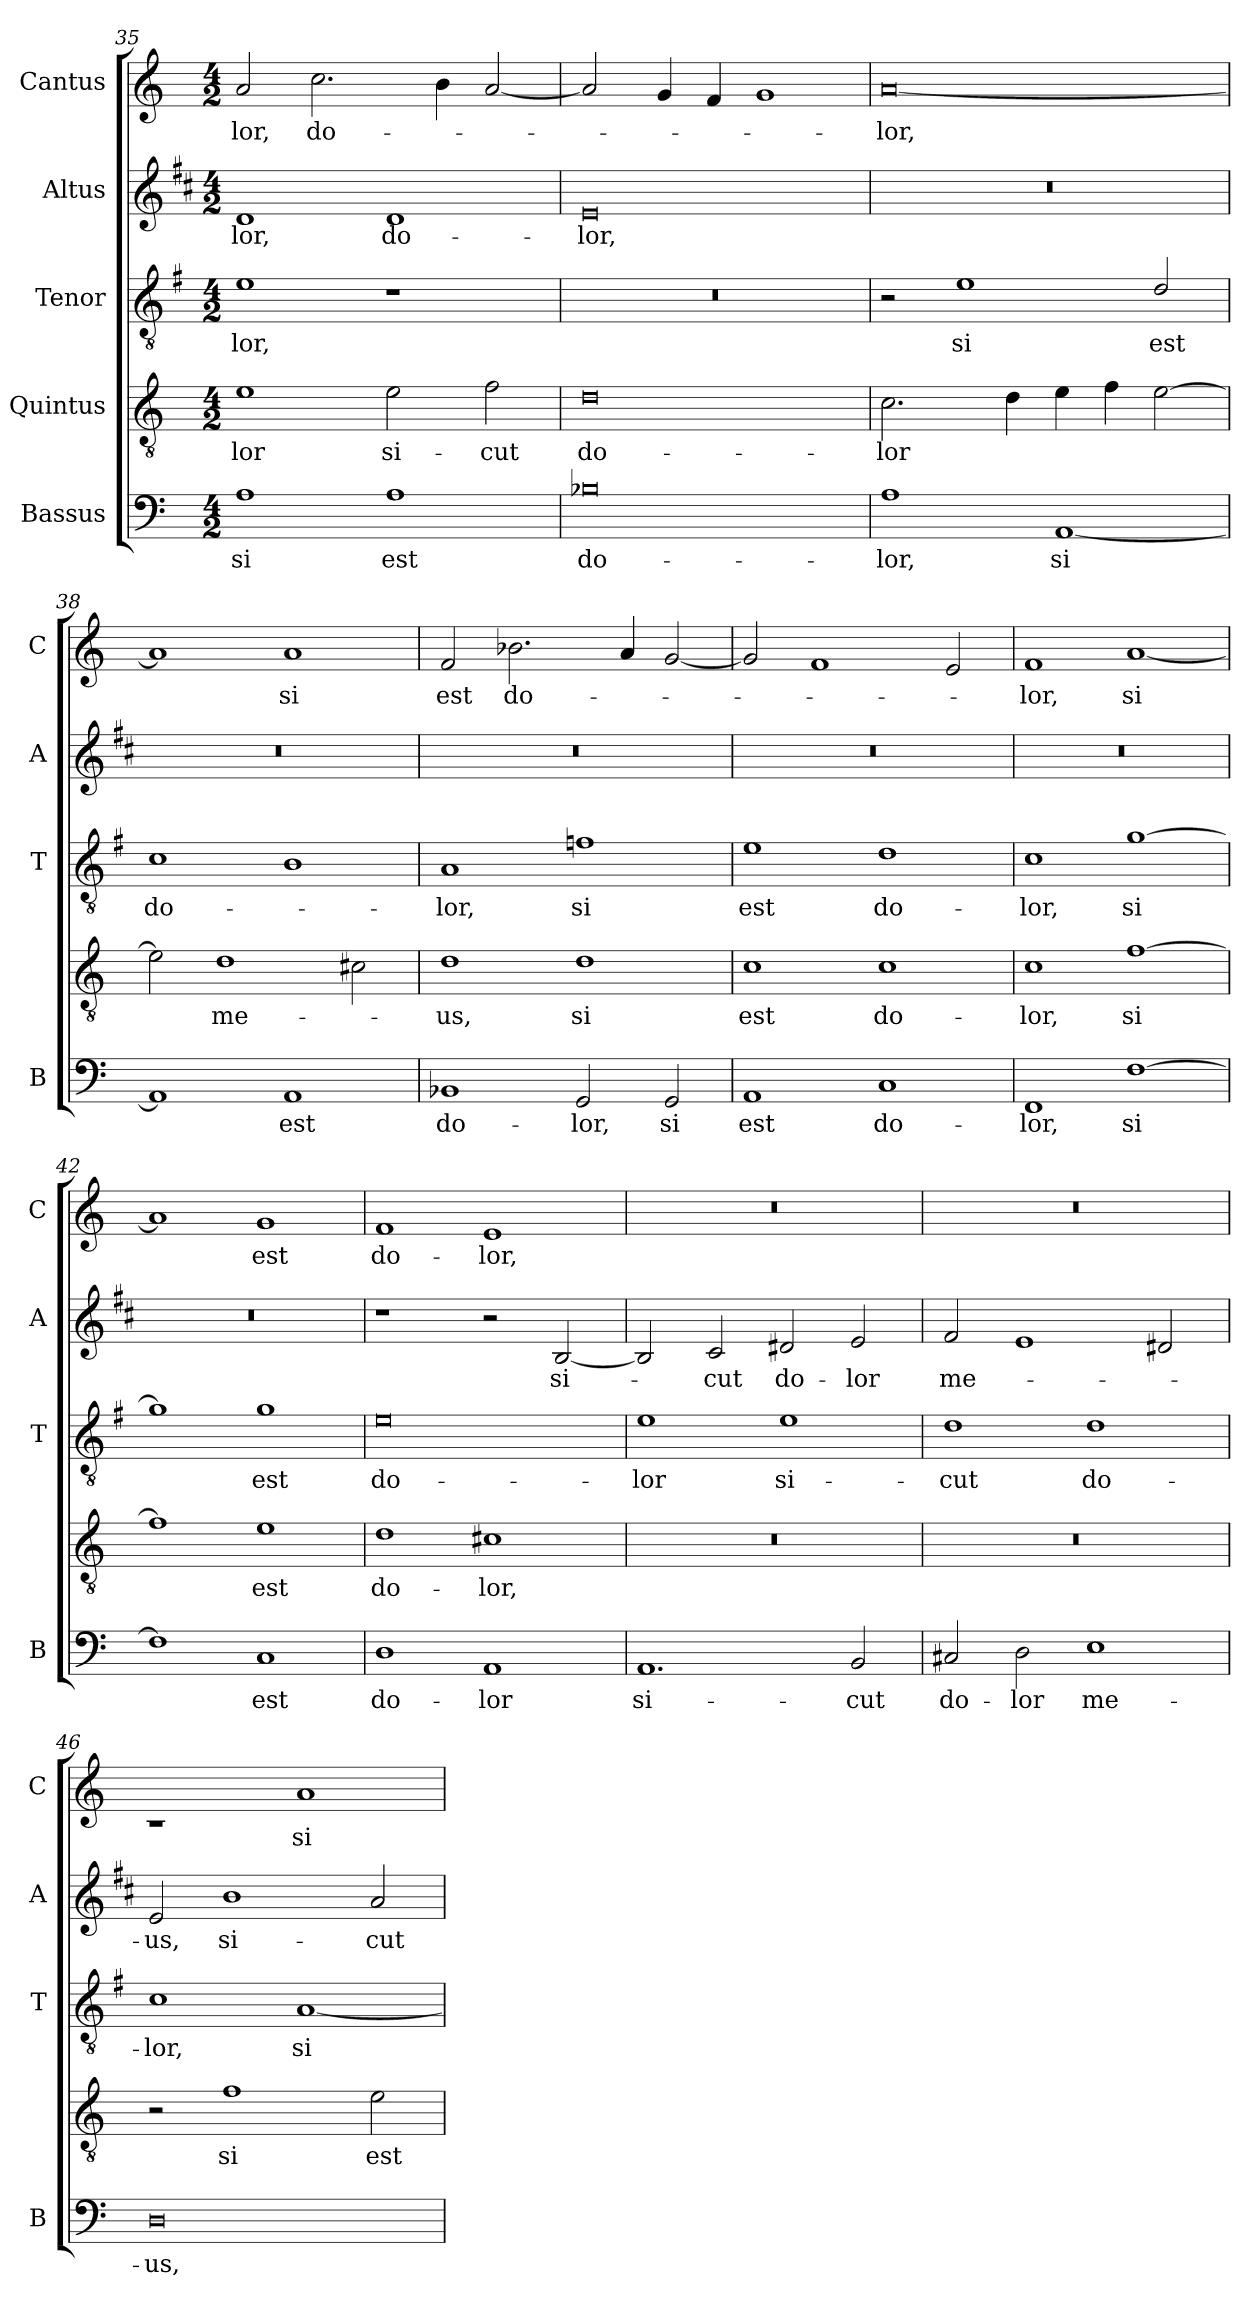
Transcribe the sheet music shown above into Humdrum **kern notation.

**kern	**text	**kern	**text	**kern	**text	**kern	**text	**kern	**text
*part5	*part5	*part4	*part4	*part3	*part3	*part2	*part2	*part1	*part1
*staff5	*staff5	*staff4	*staff4	*staff3	*staff3	*staff2	*staff2	*staff1	*staff1
*I"Bassus	*	*I"Quintus	*	*I"Tenor	*	*I"Altus	*	*I"Cantus	*
*I'B	*	*	*	*I'T	*	*I'A	*	*I'C	*
*clefF4	*	*clefGv2	*	*clefGv2	*	*clefG2	*	*clefG2	*
*	*	*	*	*ITrd4c7	*	*ITrd1c2	*	*	*
*k[]	*	*k[]	*	*k[]	*	*k[]	*	*k[]	*
*C:	*	*C:	*	*C:	*	*C:	*	*C:	*
*M4/2	*	*M4/2	*	*M4/2	*	*M4/2	*	*M4/2	*
=35	=35	=35	=35	=35	=35	=35	=35	=35	=35
!	!LO:LY:b	!	!LO:LY:b	!	!LO:LY:b	!	!LO:LY:b	!	!LO:LY:b
1A	si	1e	-lor	1A	-lor,	1c	-lor,	2a/	-lor,
!	!	!	!	!	!	!	!	!	!LO:LY:b
.	.	.	.	.	.	.	.	2.cc\	do-
!	!LO:LY:b	!	!LO:LY:b	!	!	!	!LO:LY:b	!	!
1A	est	2e\	si-	1r	.	1c	do-	.	.
.	.	.	.	.	.	.	.	4b\	.
!	!	!	!LO:LY:b	!	!	!	!	!	!
.	.	2f\	-cut	.	.	.	.	[2a/	.
=36	=36	=36	=36	=36	=36	=36	=36	=36	=36
!	!LO:LY:b	!	!LO:LY:b	!	!	!	!LO:LY:b	!	!
0B-X	do-	0d	do-	0r	.	0d	-lor,	2a/]	.
.	.	.	.	.	.	.	.	4g/	.
.	.	.	.	.	.	.	.	4f/	.
.	.	.	.	.	.	.	.	1g	.
=37	=37	=37	=37	=37	=37	=37	=37	=37	=37
!	!LO:LY:b	!	!LO:LY:b	!	!	!	!	!	!LO:LY:b
1A	-lor,	2.c\	-lor	2r	.	0r	.	[0a	-lor,
!	!	!	!	!	!LO:LY:b	!	!	!	!
.	.	.	.	1A	si	.	.	.	.
.	.	4d\	.	.	.	.	.	.	.
!	!LO:LY:b	!	!	!	!	!	!	!	!
[1AA	si	4e\	.	.	.	.	.	.	.
.	.	4f\	.	.	.	.	.	.	.
!	!	!	!	!	!LO:LY:b	!	!	!	!
.	.	[2e\	.	2G/	est	.	.	.	.
=38	=38	=38	=38	=38	=38	=38	=38	=38	=38
!	!	!	!	!	!LO:LY:b	!	!	!	!
1AA]	.	2e\]	.	1F	do-	0r	.	1a]	.
!	!	!	!LO:LY:b	!	!	!	!	!	!
.	.	1d	me-	.	.	.	.	.	.
!	!LO:LY:b	!	!	!	!	!	!	!	!LO:LY:b
1AA	est	.	.	1E	.	.	.	1a	si
.	.	2c#X\	.	.	.	.	.	.	.
=39	=39	=39	=39	=39	=39	=39	=39	=39	=39
!	!LO:LY:b	!	!LO:LY:b	!	!LO:LY:b	!	!	!	!LO:LY:b
1BB-X	do-	1d	-us,	1D	-lor,	0r	.	2f/	est
!	!	!	!	!	!	!	!	!	!LO:LY:b
.	.	.	.	.	.	.	.	2.b-X\	do-
!	!LO:LY:b	!	!LO:LY:b	!	!LO:LY:b	!	!	!	!
2GG/	-lor,	1d	si	1B-X	si	.	.	.	.
.	.	.	.	.	.	.	.	4a/	.
!	!LO:LY:b	!	!	!	!	!	!	!	!
2GG/	si	.	.	.	.	.	.	[2g/	.
=40	=40	=40	=40	=40	=40	=40	=40	=40	=40
!	!LO:LY:b	!	!LO:LY:b	!	!LO:LY:b	!	!	!	!
1AA	est	1c	est	1A	est	0r	.	2g/]	.
.	.	.	.	.	.	.	.	1f	.
!	!LO:LY:b	!	!LO:LY:b	!	!LO:LY:b	!	!	!	!
1C	do-	1c	do-	1G	do-	.	.	.	.
.	.	.	.	.	.	.	.	2e/	.
!!LO:LB:g=z
=41	=41	=41	=41	=41	=41	=41	=41	=41	=41
!	!LO:LY:b	!	!LO:LY:b	!	!LO:LY:b	!	!	!	!LO:LY:b
1FF	-lor,	1c	-lor,	1F	-lor,	0r	.	1f	-lor,
!	!LO:LY:b	!	!LO:LY:b	!	!LO:LY:b	!	!	!	!LO:LY:b
[1F	si	[1f	si	[1c	si	.	.	[1a	si
=42	=42	=42	=42	=42	=42	=42	=42	=42	=42
1F]	.	1f]	.	1c]	.	0r	.	1a]	.
!	!LO:LY:b	!	!LO:LY:b	!	!LO:LY:b	!	!	!	!LO:LY:b
1C	est	1e	est	1c	est	.	.	1g	est
=43	=43	=43	=43	=43	=43	=43	=43	=43	=43
!	!LO:LY:b	!	!LO:LY:b	!	!LO:LY:b	!	!	!	!LO:LY:b
1D	do-	1d	do-	0A	do-	1r	.	1f	do-
!	!LO:LY:b	!	!LO:LY:b	!	!	!	!	!	!LO:LY:b
1AA	-lor	1c#X	-lor,	.	.	2r	.	1e	-lor,
!	!	!	!	!	!	!	!LO:LY:b	!	!
.	.	.	.	.	.	[2A/	si-	.	.
=44	=44	=44	=44	=44	=44	=44	=44	=44	=44
!	!LO:LY:b	!	!	!	!LO:LY:b	!	!	!	!
1.AA	si-	0r	.	1A	-lor	2A/]	.	0r	.
!	!	!	!	!	!	!	!LO:LY:b	!	!
.	.	.	.	.	.	2B/	-cut	.	.
!	!	!	!	!	!LO:LY:b	!	!LO:LY:b	!	!
.	.	.	.	1A	si-	2c#X/	do-	.	.
!	!LO:LY:b	!	!	!	!	!	!LO:LY:b	!	!
2BB/	-cut	.	.	.	.	2d/	-lor	.	.
=45	=45	=45	=45	=45	=45	=45	=45	=45	=45
!	!LO:LY:b	!	!	!	!LO:LY:b	!	!LO:LY:b	!	!
2C#X/	do-	0r	.	1G	-cut	2e/	me-	0r	.
!	!LO:LY:b	!	!	!	!	!	!	!	!
2D\	-lor	.	.	.	.	1d	.	.	.
!	!LO:LY:b	!	!	!	!LO:LY:b	!	!	!	!
1E	me-	.	.	1G	do-	.	.	.	.
.	.	.	.	.	.	2c#X/	.	.	.
=46	=46	=46	=46	=46	=46	=46	=46	=46	=46
!	!LO:LY:b	!	!	!	!LO:LY:b	!	!LO:LY:b	!	!
0D	-us,	2r	.	1F	-lor,	2d/	-us,	1rc	.
!	!	!	!LO:LY:b	!	!	!	!LO:LY:b	!	!
.	.	1f	si	.	.	1a	si-	.	.
!	!	!	!	!	!LO:LY:b	!	!	!	!LO:LY:b
.	.	.	.	[1D	si-	.	.	1a	si
!	!	!	!LO:LY:b	!	!	!	!LO:LY:b	!	!
.	.	2e\	est	.	.	2g/	-cut	.	.
=	=	=	=	=	=	=	=	=	=
*-	*-	*-	*-	*-	*-	*-	*-	*-	*-
